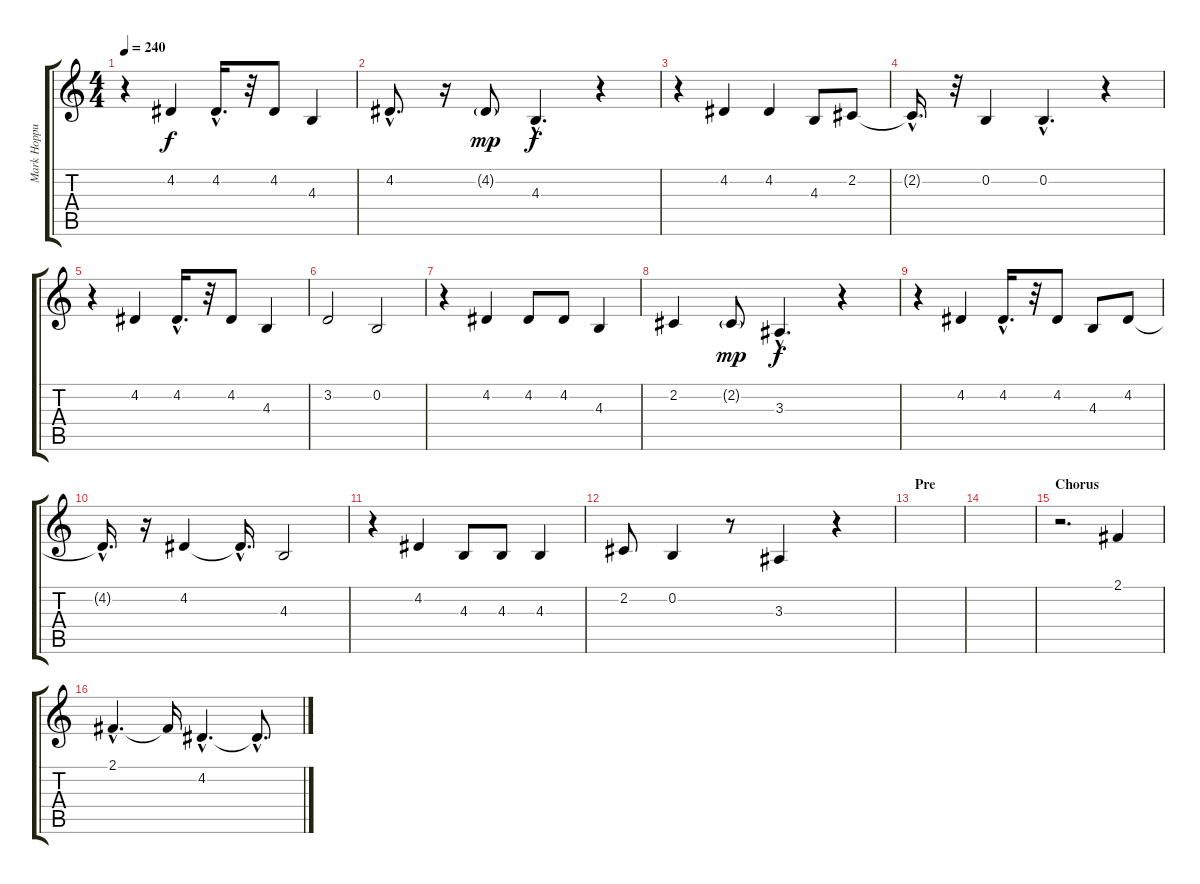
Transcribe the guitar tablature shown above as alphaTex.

\track ("Mark Hoppus - Back Vocal" "Mark Hoppu") {instrument lead1square}
\staff {score tabs}
\tuning (E4 B3 G3 D3 A2 E2) {hide}
\ts (4 4)
\tempo 240
\clef g2
\ks c
r.4{dy f} 4.2.4 4.2{hac}.16{d} r.32 4.2.8 4.3.4 |
4.2{hac}.8{d} r.16 4.2{g}.8{dy mp} 4.3{hac}.4{d dy f} r.4 |
r.4 4.2.4 4.2.4 4.3.8 2.2.8 |
2.2{hac t}.16{d} r.32 0.2.4 0.2{hac}.4{d} r.4 |
r.4 4.2.4 4.2{hac}.16{d} r.32 4.2.8 4.3.4 |
3.2.2 0.2.2 |
r.4 4.2.4 4.2.8 4.2.8 4.3.4 |
2.2.4 2.2{g}.8{dy mp} 3.3{hac}.4{d dy f} r.4 |
r.4 4.2.4 4.2{hac}.16{d} r.32 4.2.8 4.3.8 4.2.8 |
4.2{hac t}.16{d} r.16 4.2.4 4.2{hac t}.16{d} 4.3.2 |
r.4 4.2.4 4.3.8 4.3.8 4.3.4 |
2.2.8 0.2.4 r.8 3.3.4 r.4 |
\section ("" "Pre")
|
|
\section ("" "Chorus")
r.2{d} 2.1.4 |
2.1{hac}.4{d} 2.1{t}.16 4.2{hac}.4{d} 4.2{hac t}.8{d}
